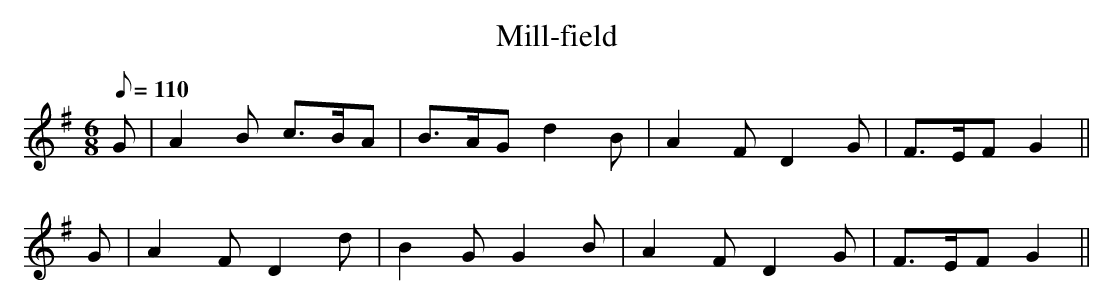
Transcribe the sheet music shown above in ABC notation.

X:1
T:Mill-field
L:1/8
M:6/8
Q:110
K:G major
G|A2B c>BA|B>AG d2B|A2F D2G|F>EF G2||
G|A2F D2d|B2G G2B|A2F D2G|F>EF G2||
